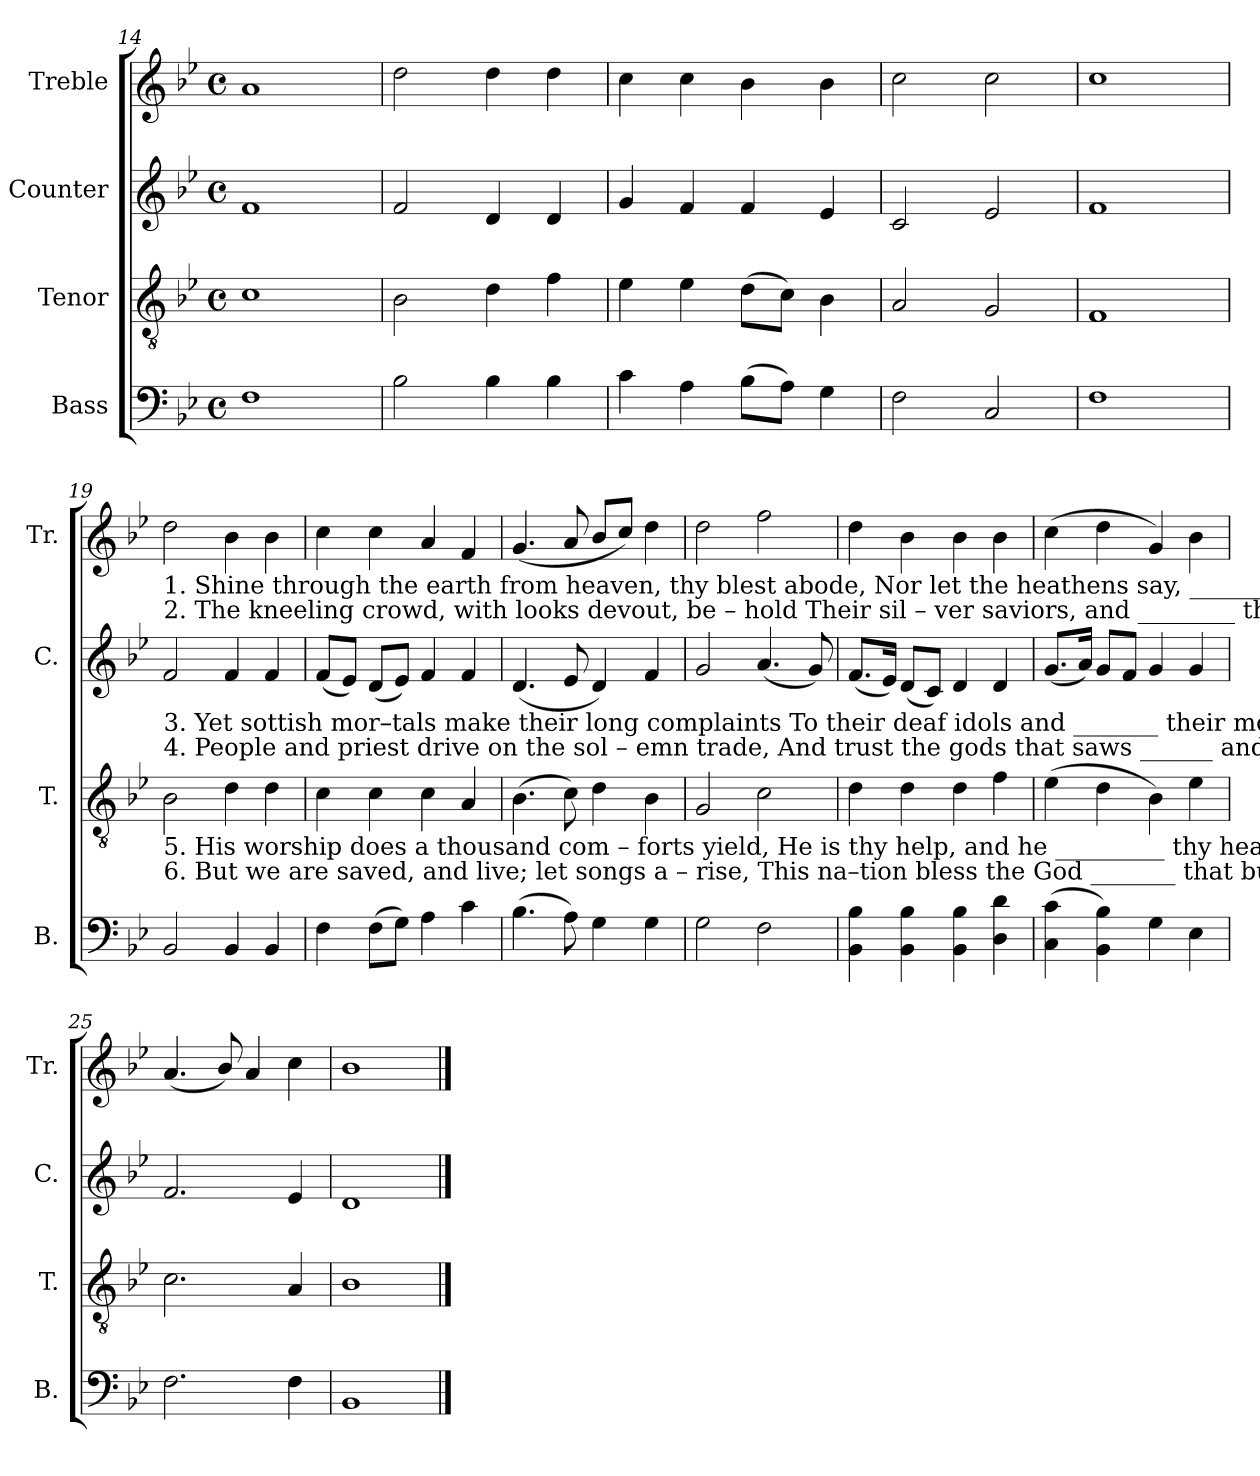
**kern	**kern	**kern	**kern
*part4	*part3	*part2	*part1
*staff4	*staff3	*staff2	*staff1
*I"Bass	*I"Tenor	*I"Counter	*I"Treble
*I'B.	*I'T.	*I'C.	*I'Tr.
*clefF4	*clefGv2	*clefG2	*clefG2
*k[b-e-]	*k[b-e-]	*k[b-e-]	*k[b-e-]
*M4/4	*M4/4	*M4/4	*M4/4
*met(c)	*met(c)	*met(c)	*met(c)
=14	=14	=14	=14
1F	1c	1f	1a
=15	=15	=15	=15
2B-\	2B-\	2f/	2dd\
4B-\	4d\	4d/	4dd\
4B-\	4f\	4d/	4dd\
=16	=16	=16	=16
4c\	4e-\	4g/	4cc\
4A\	4e-\	4f/	4cc\
(8B-\L	(8d\L	4f/	4b-\
8A\J)	8c\J)	.	.
4G\	4B-\	4e-/	4b-\
=17	=17	=17	=17
2F\	2A/	2c/	2cc\
2C/	2G/	2e-/	2cc\
=18	=18	=18	=18
1F	1F	1f	1cc
!!LO:LB:g=z
=19	=19	=19	=19
!	!	!	!LO:TX:b:t=1. Shine through the earth from heaven, thy blest abode,  Nor          let  the  heathens  say, ________ "And   where's    your God?"
!	!	!	!LO:TX:b:t=2. The  kneeling  crowd,  with  looks  devout,    be –  hold   Their       sil – ver   saviors,  and ________ their  saints        of      gold.
!	!	!LO:TX:b:t=3. Yet   sottish  mor–tals make their long         complaints     To             their  deaf  idols    and _______ their  move    –   less  saints.	!
!	!	!LO:TX:b:t=4. People and  priest drive on  the sol       –       emn  trade,  And         trust the gods that saws ______  and   ham   –   mers made.	!
!	!LO:TX:b:t=5. His worship does a thousand  com         –        forts  yield,  He           is   thy  help, and  he _________  thy   heaven   –   ly shield.	!	!
!	!LO:TX:b:t=6. But  we  are  saved,  and  live;  let  songs        a    –    rise,    This        na–tion bless  the God _______  that  built             the skies.	!	!
2BB-/	2B-\	2f/	2dd\
4BB-/	4d\	4f/	4b-\
4BB-/	4d\	4f/	4b-\
=20	=20	=20	=20
4F\	4c\	(8f/L	4cc\
.	.	8e-/J)	.
(8F\L	4c\	(8d/L	4cc\
8G\J)	.	8e-/J)	.
4A\	4c\	4f/	4a/
4c\	4A/	4f/	4f/
=21	=21	=21	=21
(4.B-\	(4.B-\	(4.d/	(4.g/
8A\)	8c\)	8e-/	8a/
4G\	4d\	4d/)	8b-/L
.	.	.	8cc/J)
4G\	4B-\	4f/	4dd\
=22	=22	=22	=22
2G\	2G/	2g/	2dd\
2F\	2c\	(4.a/	2ff\
.	.	8g/)	.
=23	=23	=23	=23
4BB-\ 4B-\	4d\	(8.f/L	4dd\
.	.	16e-/Jk)	.
4BB-\ 4B-\	4d\	(8d/L	4b-\
.	.	8c/J)	.
4BB-\ 4B-\	4d\	4d/	4b-\
4D\ 4d\	4f\	4d/	4b-\
=24	=24	=24	=24
(4C\ 4c\	(4e-\	(8.g/L	(4cc\
.	.	16a/Jk)	.
4BB-\ 4B-\)	4d\	8g/L	4dd\
.	.	8f/J	.
4G\	4B-\)	4g/	4g/)
4E-\	4e-\	4g/	4b-\
=25	=25	=25	=25
2.F\	2.c\	2.f/	(4.a/
.	.	.	8b-/)
.	.	.	4a/
4F\	4A/	4e-/	4cc\
=26	=26	=26	=26
1BB-	1B-	1d	1b-
==	==	==	==
*-	*-	*-	*-
